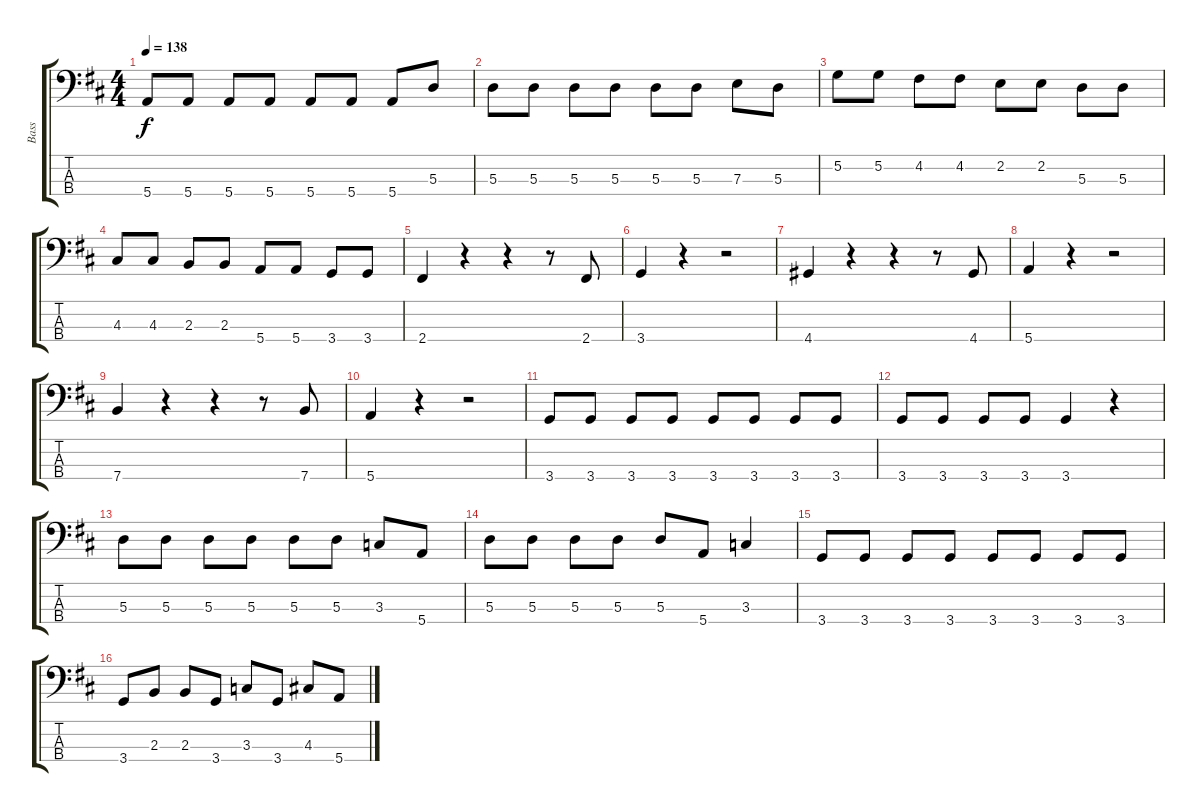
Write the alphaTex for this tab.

\track ("Bass" "Bass") {instrument electricbasspick}
\staff {score tabs}
\tuning (G2 D2 A1 E1) {hide}
\ts (4 4)
\tempo 138
\clef f4
\ks d
5.4.8{dy f} 5.4.8 5.4.8 5.4.8 5.4.8 5.4.8 5.4.8 5.3.8 |
5.3.8 5.3.8 5.3.8 5.3.8 5.3.8 5.3.8 7.3.8 5.3.8 |
5.2.8 5.2.8 4.2.8 4.2.8 2.2.8 2.2.8 5.3.8 5.3.8 |
4.3.8 4.3.8 2.3.8 2.3.8 5.4.8 5.4.8 3.4.8 3.4.8 |
2.4.4 r.4 r.4 r.8 2.4.8 |
3.4.4 r.4 r.2 |
4.4.4 r.4 r.4 r.8 4.4.8 |
5.4.4 r.4 r.2 |
7.4.4 r.4 r.4 r.8 7.4.8 |
5.4.4 r.4 r.2 |
3.4.8 3.4.8 3.4.8 3.4.8 3.4.8 3.4.8 3.4.8 3.4.8 |
3.4.8 3.4.8 3.4.8 3.4.8 3.4.4 r.4 |
5.3.8 5.3.8 5.3.8 5.3.8 5.3.8 5.3.8 3.3.8 5.4.8 |
5.3.8 5.3.8 5.3.8 5.3.8 5.3.8 5.4.8 3.3.4 |
3.4.8 3.4.8 3.4.8 3.4.8 3.4.8 3.4.8 3.4.8 3.4.8 |
3.4.8 2.3.8 2.3.8 3.4.8 3.3.8 3.4.8 4.3.8 5.4.8
